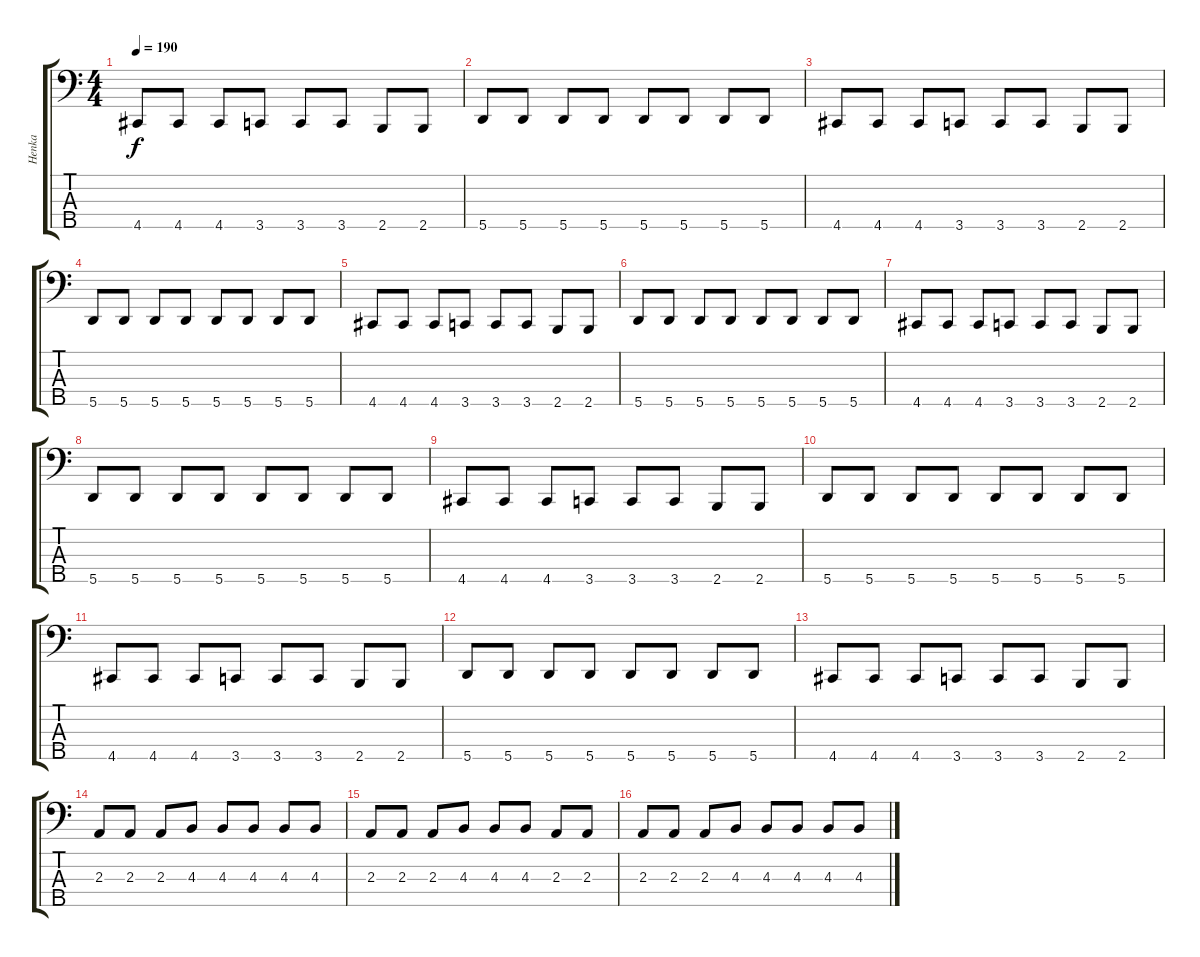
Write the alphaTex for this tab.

\track ("Henka" "Henka") {instrument electricbasspick}
\staff {score tabs}
\tuning (F2 C2 G1 D1 A0) {hide}
\ts (4 4)
\tempo 190
\clef f4
\ks c
4.5.8{dy f} 4.5.8 4.5.8 3.5.8 3.5.8 3.5.8 2.5.8 2.5.8 |
5.5.8 5.5.8 5.5.8 5.5.8 5.5.8 5.5.8 5.5.8 5.5.8 |
4.5.8 4.5.8 4.5.8 3.5.8 3.5.8 3.5.8 2.5.8 2.5.8 |
5.5.8 5.5.8 5.5.8 5.5.8 5.5.8 5.5.8 5.5.8 5.5.8 |
4.5.8 4.5.8 4.5.8 3.5.8 3.5.8 3.5.8 2.5.8 2.5.8 |
5.5.8 5.5.8 5.5.8 5.5.8 5.5.8 5.5.8 5.5.8 5.5.8 |
4.5.8 4.5.8 4.5.8 3.5.8 3.5.8 3.5.8 2.5.8 2.5.8 |
5.5.8 5.5.8 5.5.8 5.5.8 5.5.8 5.5.8 5.5.8 5.5.8 |
4.5.8 4.5.8 4.5.8 3.5.8 3.5.8 3.5.8 2.5.8 2.5.8 |
5.5.8 5.5.8 5.5.8 5.5.8 5.5.8 5.5.8 5.5.8 5.5.8 |
4.5.8 4.5.8 4.5.8 3.5.8 3.5.8 3.5.8 2.5.8 2.5.8 |
5.5.8 5.5.8 5.5.8 5.5.8 5.5.8 5.5.8 5.5.8 5.5.8 |
4.5.8 4.5.8 4.5.8 3.5.8 3.5.8 3.5.8 2.5.8 2.5.8 |
2.3.8 2.3.8 2.3.8 4.3.8 4.3.8 4.3.8 4.3.8 4.3.8 |
2.3.8 2.3.8 2.3.8 4.3.8 4.3.8 4.3.8 2.3.8 2.3.8 |
2.3.8 2.3.8 2.3.8 4.3.8 4.3.8 4.3.8 4.3.8 4.3.8
